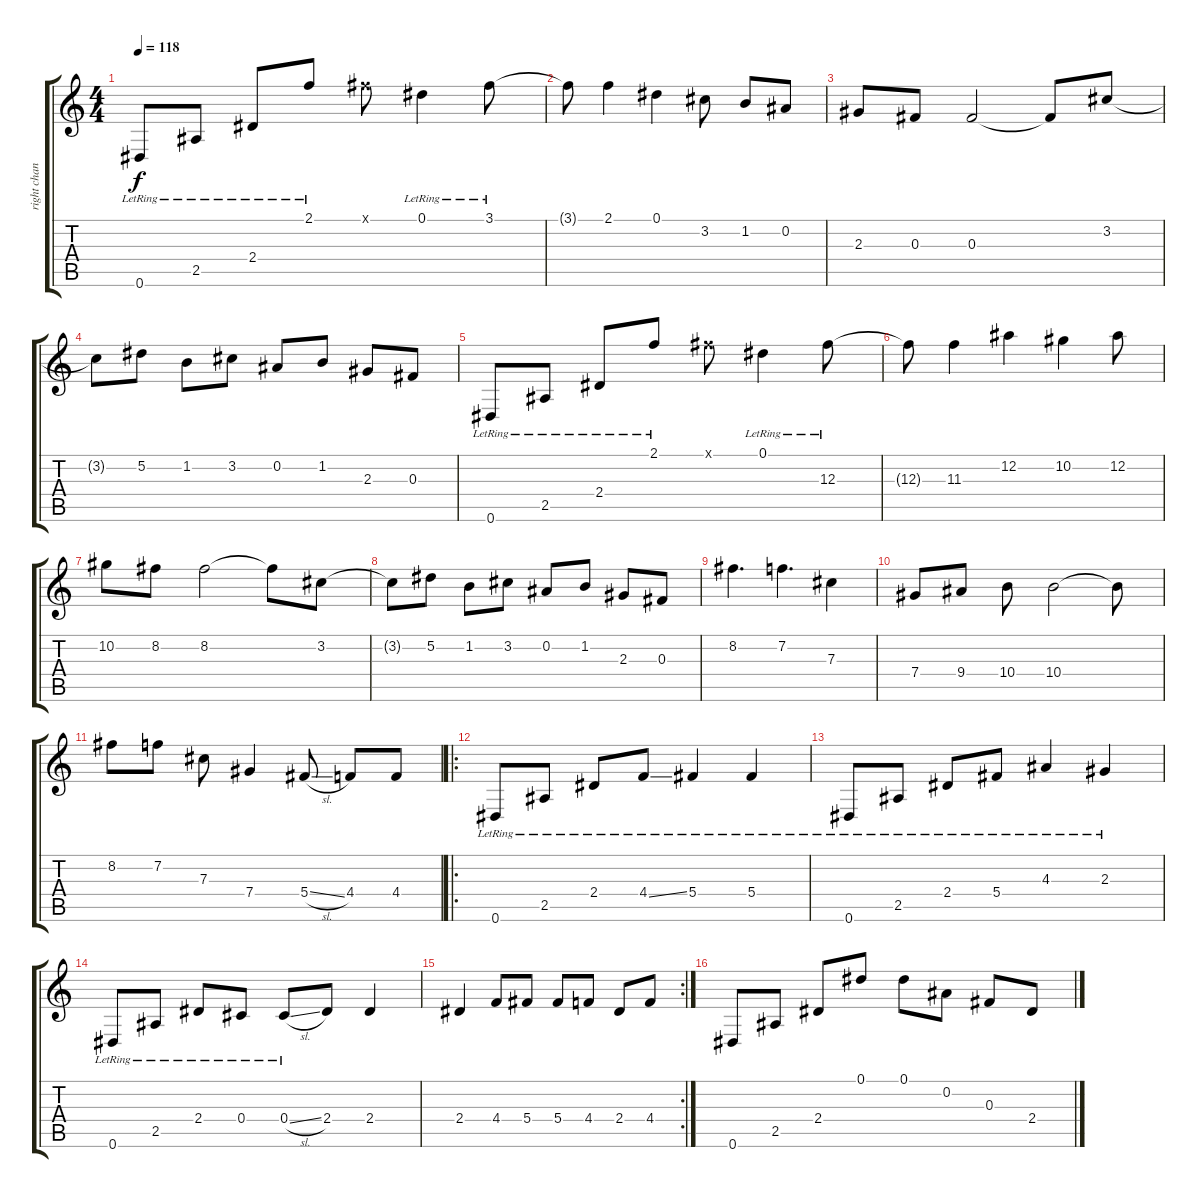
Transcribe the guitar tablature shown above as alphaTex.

\track ("right channel" "right chan") {instrument acousticguitarsteel}
\staff {score tabs}
\tuning (Eb4 Bb3 Gb3 Db3 Ab2 Eb2) {hide}
\ts (4 4)
\tempo 118
\clef g2
\ks c
0.6{lr}.8{dy f} 2.5{lr}.8 2.4{lr}.8 2.1{lr}.8 3.1{x}.8 0.1{lr}.4 3.1{lr}.8 |
3.1{t}.8 2.1.4 0.1.4 3.2.8 1.2.8 0.2.8 |
2.3.8 0.3.8 0.3.2 0.3{t}.8 3.2.8 |
3.2{t}.8 5.2.8 1.2.8 3.2.8 0.2.8 1.2.8 2.3.8 0.3.8 |
0.6{lr}.8 2.5{lr}.8 2.4{lr}.8 2.1{lr}.8 3.1{x}.8 0.1{lr}.4 12.3{lr}.8 |
12.3{t}.8 11.3.4 12.2.4 10.2.4 12.2.8 |
10.2.8 8.2.8 8.2.2 8.2{t}.8 3.2.8 |
3.2{t}.8 5.2.8 1.2.8 3.2.8 0.2.8 1.2.8 2.3.8 0.3.8 |
8.2.4{d} 7.2.4{d} 7.3.4 |
7.4.8 9.4.8 10.4.8 10.4.2 10.4{t}.8 |
8.2.8 7.2.8 7.3.8 7.4.4 5.4{sl}.8 4.4.8 4.4.8 |
\ro
0.6{lr}.8 2.5{lr}.8 2.4{lr}.8 4.4{ss lr}.8 5.4{lr}.4 5.4{lr}.4 |
0.6{lr}.8 2.5{lr}.8 2.4{lr}.8 5.4{lr}.8 4.3{lr}.4 2.3{lr}.4 |
0.6{lr}.8 2.5{lr}.8 2.4{lr}.8 0.4{lr}.8 0.4{sl lr}.8 2.4.8 2.4.4 |
\rc 2
2.4.4 4.4.8 5.4.8 5.4.8 4.4.8 2.4.8 4.4.8 |
0.6.8 2.5.8 2.4.8 0.1.8 0.1.8 0.2.8 0.3.8 2.4.8
